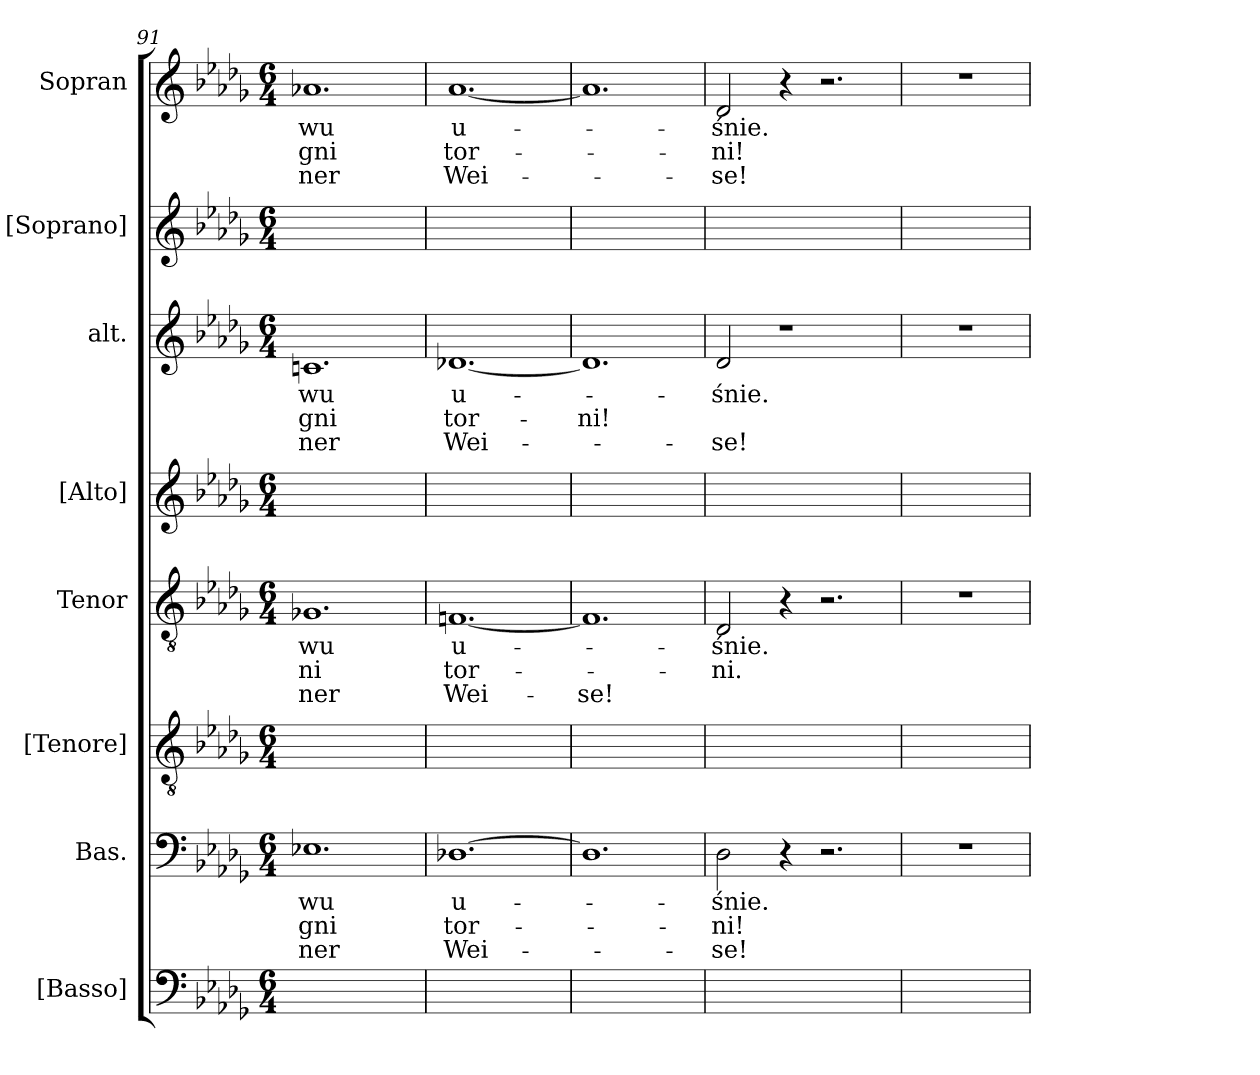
**kern	**kern	**text	**text	**text	**kern	**kern	**text	**text	**text	**kern	**kern	**text	**text	**text	**kern	**kern	**text	**text	**text
*part8	*part7	*part7	*part7	*part7	*part6	*part5	*part5	*part5	*part5	*part4	*part3	*part3	*part3	*part3	*part2	*part1	*part1	*part1	*part1
*staff8	*staff7	*staff7	*staff7	*staff7	*staff6	*staff5	*staff5	*staff5	*staff5	*staff4	*staff3	*staff3	*staff3	*staff3	*staff2	*staff1	*staff1	*staff1	*staff1
*I"[Basso]	*I"Bas.	*	*	*	*I"[Tenore]	*I"Tenor	*	*	*	*I"[Alto]	*I"alt.	*	*	*	*I"[Soprano]	*I"Sopran	*	*	*
*I'B	*I'B	*	*	*	*I'T	*I'T	*	*	*	*I'A	*I'A	*	*	*	*I'S	*I'S	*	*	*
*clefF4	*clefF4	*	*	*	*clefGv2	*clefGv2	*	*	*	*clefG2	*clefG2	*	*	*	*clefG2	*clefG2	*	*	*
*k[b-e-a-d-g-]	*k[b-e-a-d-g-]	*	*	*	*k[b-e-a-d-g-]	*k[b-e-a-d-g-]	*	*	*	*k[b-e-a-d-g-]	*k[b-e-a-d-g-]	*	*	*	*k[b-e-a-d-g-]	*k[b-e-a-d-g-]	*	*	*
*M6/4	*M6/4	*	*	*	*M6/4	*M6/4	*	*	*	*M6/4	*M6/4	*	*	*	*M6/4	*M6/4	*	*	*
=91	=91	=91	=91	=91	=91	=91	=91	=91	=91	=91	=91	=91	=91	=91	=91	=91	=91	=91	=91
!	!	!	!LO:LY:color=blue	!	!	!	!	!LO:LY:color=blue	!	!	!	!	!	!	!	!	!	!	!
1.ryy	1.E-X	-wu	-gni	-ner	1.ryy	1.G-X	-wu	-ni	-ner	1.ryy	1.cn	-wu	-gni	-ner	1.ryy	1.a-X	-wu	-gni	-ner
=92	=92	=92	=92	=92	=92	=92	=92	=92	=92	=92	=92	=92	=92	=92	=92	=92	=92	=92	=92
!	!	!	!LO:LY:color=blue	!	!	!	!	!LO:LY:color=blue	!	!	!	!	!	!	!	!	!	!	!
1.ryy	[1.D-X	u-	tor-	Wei-	1.ryy	[1.Fn	u-	tor-	Wei-	1.ryy	[1.d-X	u-	tor-	Wei-	1.ryy	[1.a-	u-	tor-	Wei-
=93	=93	=93	=93	=93	=93	=93	=93	=93	=93	=93	=93	=93	=93	=93	=93	=93	=93	=93	=93
1.ryy	1.D-]	.	.	.	1.ryy	1.F]	.	.	-se!	1.ryy	1.d-]	.	-ni!	.	1.ryy	1.a-]	.	.	.
=94	=94	=94	=94	=94	=94	=94	=94	=94	=94	=94	=94	=94	=94	=94	=94	=94	=94	=94	=94
!	!	!	!LO:LY:color=blue	!	!	!	!	!LO:LY:color=blue	!	!	!	!	!	!	!	!	!	!	!
1.ryy	2D-\	-śnie.	-ni!	-se!	1.ryy	2D-/	-śnie.	-ni.	.	1.ryy	2d-/	-śnie.	.	-se!	1.ryy	2d-/	-śnie.	-ni!	-se!
.	4r	.	.	.	.	4r	.	.	.	.	1r	.	.	.	.	4r	.	.	.
.	2.r	.	.	.	.	2.r	.	.	.	.	.	.	.	.	.	2.r	.	.	.
=95	=95	=95	=95	=95	=95	=95	=95	=95	=95	=95	=95	=95	=95	=95	=95	=95	=95	=95	=95
1.ryy	1.r	.	.	.	1.ryy	1.r	.	.	.	1.ryy	1.r	.	.	.	1.ryy	1.r	.	.	.
=	=	=	=	=	=	=	=	=	=	=	=	=	=	=	=	=	=	=	=
*-	*-	*-	*-	*-	*-	*-	*-	*-	*-	*-	*-	*-	*-	*-	*-	*-	*-	*-	*-
